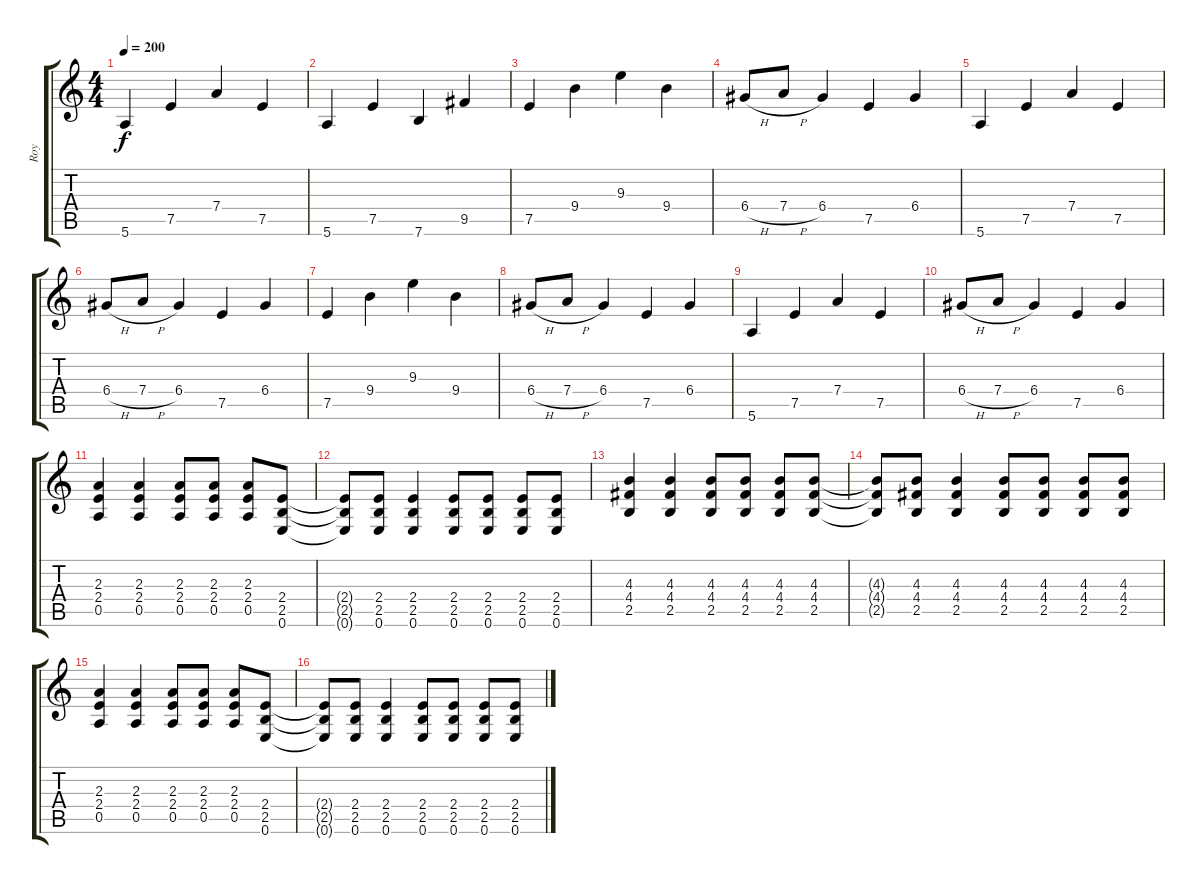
\track ("Roy" "Roy") {instrument overdrivenguitar}
\staff {score tabs}
\tuning (E4 B3 G3 D3 A2 E2) {hide}
\ts (4 4)
\tempo 200
\clef g2
\ks c
5.6.4{dy f} 7.5.4 7.4.4 7.5.4 |
5.6.4 7.5.4 7.6.4 9.5.4 |
7.5.4 9.4.4 9.3.4 9.4.4 |
6.4{h}.8 7.4{h}.8 6.4.4 7.5.4 6.4.4 |
5.6.4 7.5.4 7.4.4 7.5.4 |
6.4{h}.8 7.4{h}.8 6.4.4 7.5.4 6.4.4 |
7.5.4 9.4.4 9.3.4 9.4.4 |
6.4{h}.8 7.4{h}.8 6.4.4 7.5.4 6.4.4 |
5.6.4 7.5.4 7.4.4 7.5.4 |
6.4{h}.8 7.4{h}.8 6.4.4 7.5.4 6.4.4 |
(2.3 2.4 0.5).4 (2.3 2.4 0.5).4 (2.3 2.4 0.5).8 (2.3 2.4 0.5).8 (2.3 2.4 0.5).8 (2.4 2.5 0.6).8 |
(2.4{t} 2.5{t} 0.6{t}).8 (2.4 2.5 0.6).8 (2.4 2.5 0.6).4 (2.4 2.5 0.6).8 (2.4 2.5 0.6).8 (2.4 2.5 0.6).8 (2.4 2.5 0.6).8 |
(4.3 4.4 2.5).4 (4.3 4.4 2.5).4 (4.3 4.4 2.5).8 (4.3 4.4 2.5).8 (4.3 4.4 2.5).8 (4.3 4.4 2.5).8 |
(4.3{t} 4.4{t} 2.5{t}).8 (4.3 4.4 2.5).8 (4.3 4.4 2.5).4 (4.3 4.4 2.5).8 (4.3 4.4 2.5).8 (4.3 4.4 2.5).8 (4.3 4.4 2.5).8 |
(2.3 2.4 0.5).4 (2.3 2.4 0.5).4 (2.3 2.4 0.5).8 (2.3 2.4 0.5).8 (2.3 2.4 0.5).8 (2.4 2.5 0.6).8 |
(2.4{t} 2.5{t} 0.6{t}).8 (2.4 2.5 0.6).8 (2.4 2.5 0.6).4 (2.4 2.5 0.6).8 (2.4 2.5 0.6).8 (2.4 2.5 0.6).8 (2.4 2.5 0.6).8
